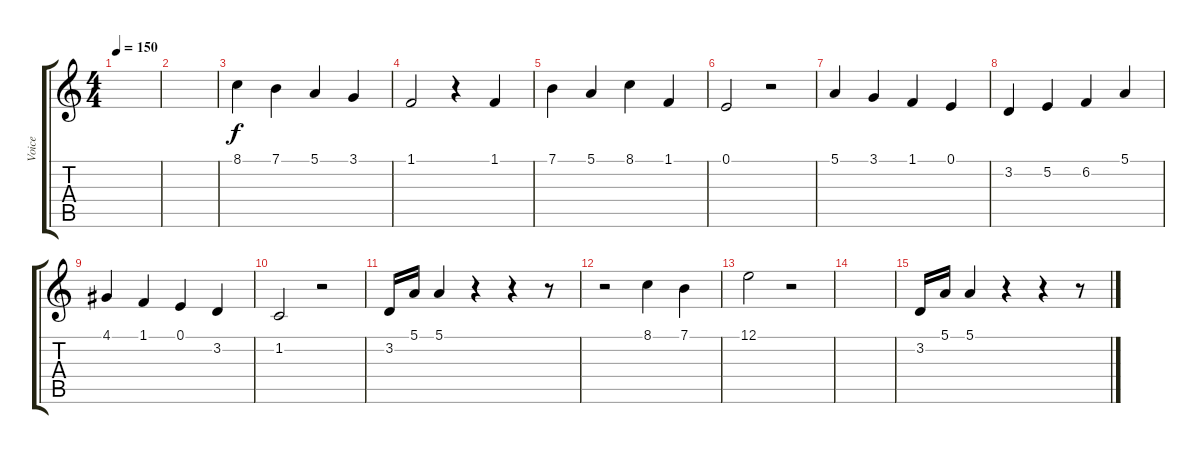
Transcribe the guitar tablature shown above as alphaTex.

\track ("Voice" "Voice") {instrument tenorsax}
\staff {score tabs}
\tuning (E4 B3 G3 D3 A2 E2) {hide}
\ts (4 4)
\tempo 150
\clef g2
\ks c
|
|
8.1.4 7.1.4 5.1.4 3.1.4 |
1.1.2 r.4 1.1.4 |
7.1.4 5.1.4 8.1.4 1.1.4 |
0.1.2 r.2 |
5.1.4 3.1.4 1.1.4 0.1.4 |
3.2.4 5.2.4 6.2.4 5.1.4 |
4.1.4 1.1.4 0.1.4 3.2.4 |
1.2.2 r.2 |
3.2.16 5.1.16 5.1.4 r.4 r.4 r.8 |
r.2 8.1.4 7.1.4 |
12.1.2 r.2 |
|
3.2.16 5.1.16 5.1.4 r.4 r.4 r.8
